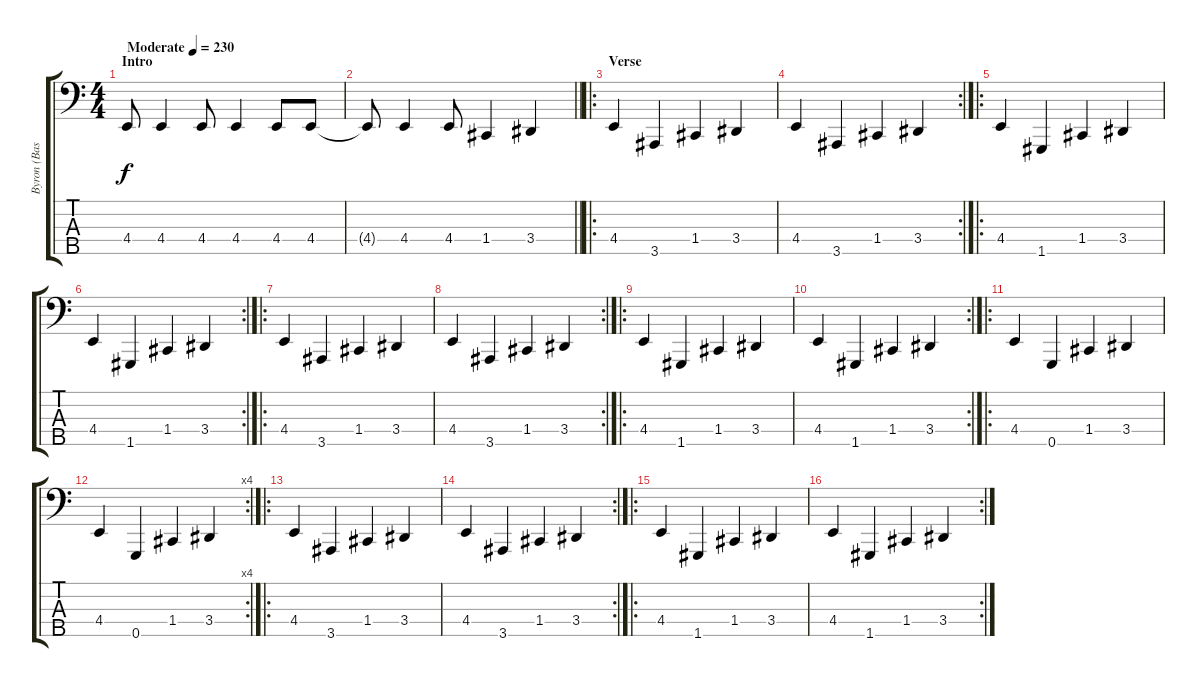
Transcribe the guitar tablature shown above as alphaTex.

\track ("Byron (Bass)" "Byron (Bas") {instrument electricbasspick}
\staff {score tabs}
\tuning (G2 C2 G1 C1 G0) {hide}
\ts (4 4)
\section ("" "Intro")
\tempo (230 "Moderate")
\clef f4
\ks c
4.4.8{dy f instrument electricbasspick} 4.4.4 4.4.8 4.4.4 4.4.8 4.4.8 |
\barLineRight lightlight
4.4{t}.8 4.4.4 4.4.8 1.4.4 3.4.4 |
\ro
\section ("" "Verse ")
4.4.4 3.5.4 1.4.4 3.4.4 |
\rc 2
4.4.4 3.5.4 1.4.4 3.4.4 |
\ro
4.4.4 1.5.4 1.4.4 3.4.4 |
\rc 2
4.4.4 1.5.4 1.4.4 3.4.4 |
\ro
4.4.4 3.5.4 1.4.4 3.4.4 |
\rc 2
4.4.4 3.5.4 1.4.4 3.4.4 |
\ro
4.4.4 1.5.4 1.4.4 3.4.4 |
\rc 2
4.4.4 1.5.4 1.4.4 3.4.4 |
\ro
4.4.4 0.5.4 1.4.4 3.4.4 |
\rc 4
4.4.4 0.5.4 1.4.4 3.4.4 |
\ro
4.4.4 3.5.4 1.4.4 3.4.4 |
\rc 2
4.4.4 3.5.4 1.4.4 3.4.4 |
\ro
4.4.4 1.5.4 1.4.4 3.4.4 |
\rc 2
4.4.4 1.5.4 1.4.4 3.4.4
